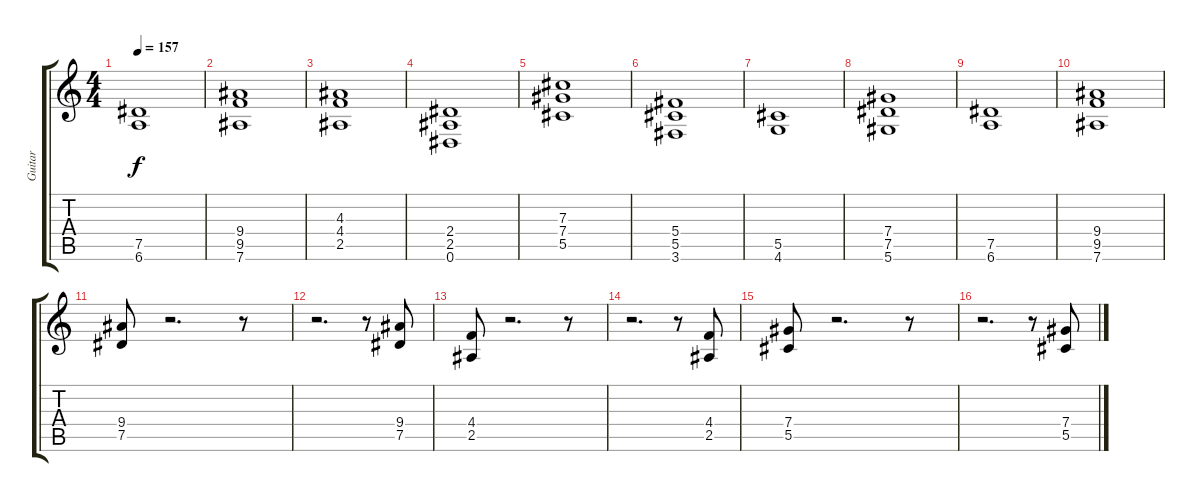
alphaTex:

\track ("Guitar" "Guitar") {instrument distortionguitar}
\staff {score tabs}
\tuning (Eb4 Bb3 Gb3 Db3 Ab2 Eb2) {hide}
\ts (4 4)
\tempo 157
\clef g2
\ks c
(7.5 6.6).1{dy f} |
(9.4 9.5 7.6).1 |
(4.3 4.4 2.5).1 |
(2.4 2.5 0.6).1 |
(7.3 7.4 5.5).1 |
(5.4 5.5 3.6).1 |
(5.5 4.6).1 |
(7.4 7.5 5.6).1 |
(7.5 6.6).1 |
(9.4 9.5 7.6).1 |
(9.4 7.5).8 r.2{d} r.8 |
r.2{d} r.8 (9.4 7.5).8 |
(4.4 2.5).8 r.2{d} r.8 |
r.2{d} r.8 (4.4 2.5).8 |
(7.4 5.5).8 r.2{d} r.8 |
r.2{d} r.8 (7.4 5.5).8
